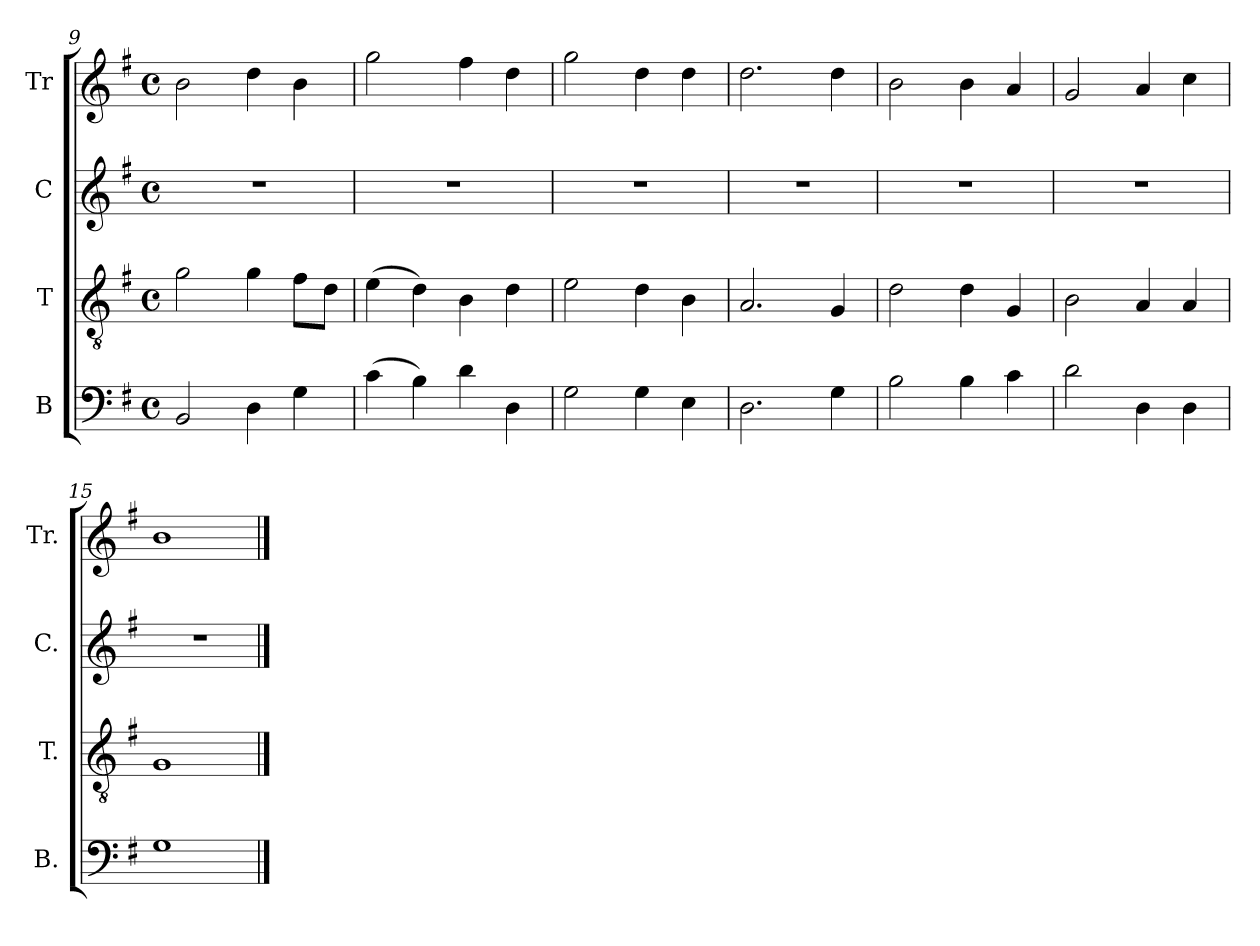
**kern	**kern	**kern	**kern
*part4	*part3	*part2	*part1
*staff4	*staff3	*staff2	*staff1
*I"B	*I"T	*I"C	*I"Tr
*I'B.	*I'T.	*I'C.	*I'Tr.
*clefF4	*clefGv2	*clefG2	*clefG2
*k[f#]	*k[f#]	*k[f#]	*k[f#]
*M4/4	*M4/4	*M4/4	*M4/4
*met(c)	*met(c)	*met(c)	*met(c)
=9	=9	=9	=9
2BB!/	2g!\	1r	2b!\
4D!\	4g!\	.	4dd!\
4G!\	8f#!\L	.	4b!\
.	8d!\J	.	.
=10	=10	=10	=10
(>4c!\	(>4e!\	1r	2gg!\
4B!\)	4d!\)	.	.
4d!\	4B!\	.	4ff#!\
4D!\	4d!\	.	4dd!\
=11	=11	=11	=11
2G!\	2e!\	1r	2gg!\
4G!\	4d!\	.	4dd!\
4E!\	4B!\	.	4dd!\
=12	=12	=12	=12
2.D!\	2.A!/	1r	2.dd!\
4G!\	4G!/	.	4dd!\
=13	=13	=13	=13
2B!\	2d!\	1r	2b!\
4B!\	4d!\	.	4b!\
4c!\	4G!/	.	4a!/
=14	=14	=14	=14
2d!\	2B!\	1r	2g!/
4D!\	4A!/	.	4a!/
4D!\	4A!/	.	4cc!\
=15	=15	=15	=15
1G!	1G!	1r	1b!
==	==	==	==
*-	*-	*-	*-
